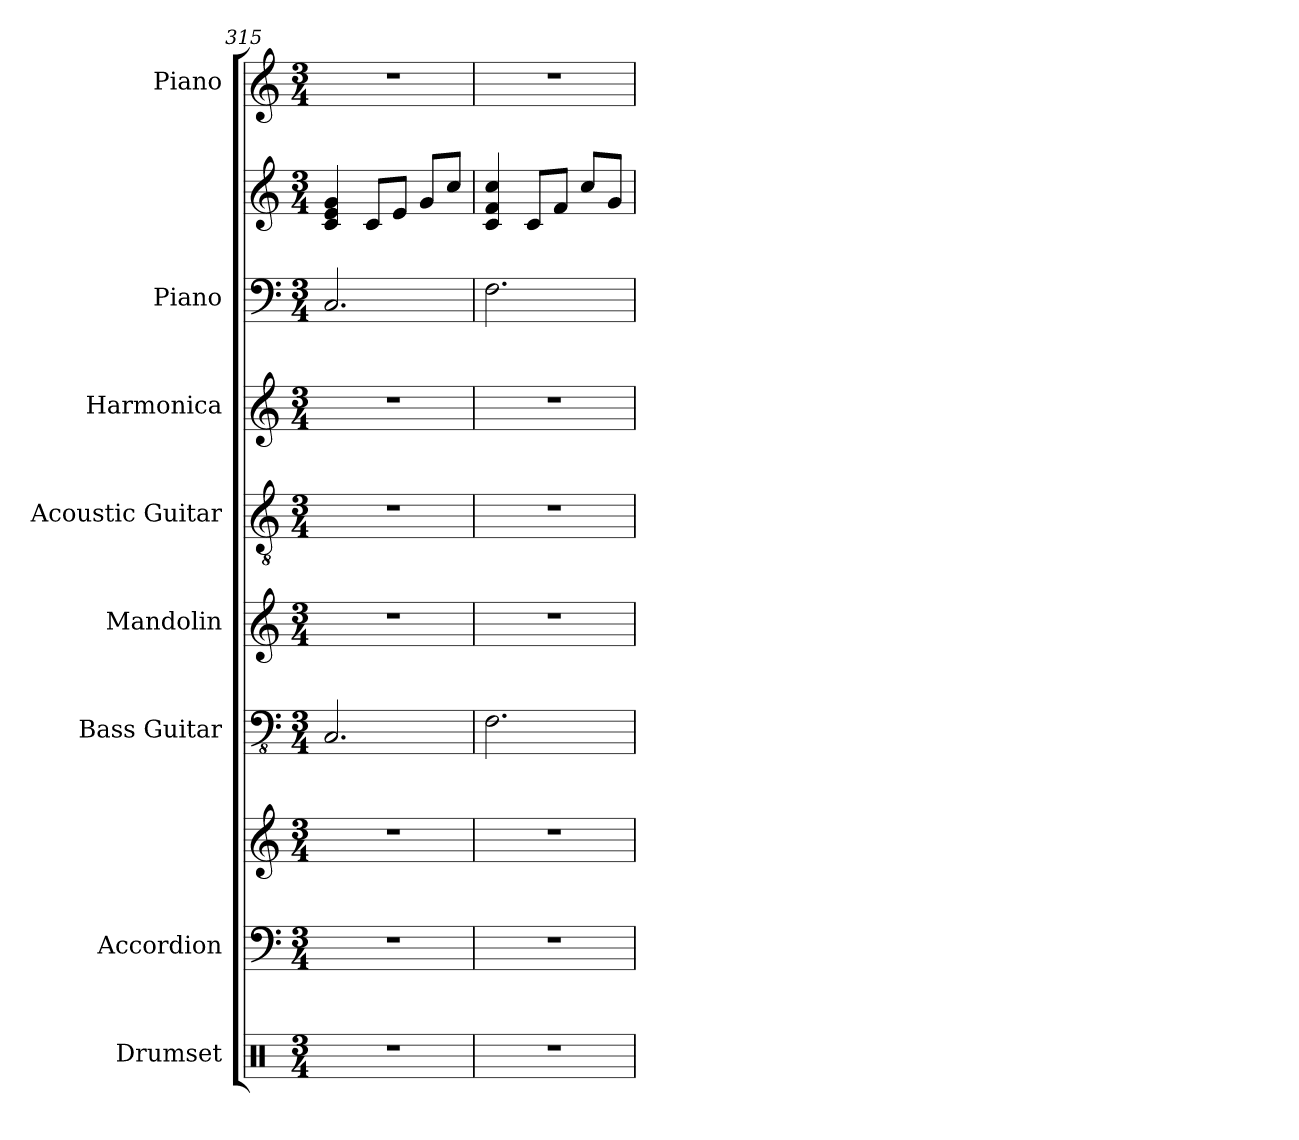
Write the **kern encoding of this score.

**kern	**kern	**kern	**kern	**kern	**kern	**kern	**kern	**kern	**kern
*part8	*part7	*part7	*part6	*part5	*part4	*part3	*part2	*part2	*part1
*staff10	*staff9	*staff8	*staff7	*staff6	*staff5	*staff4	*staff3	*staff2	*staff1
*I"Drumset	*I"Accordion	*	*I"Bass Guitar	*I"Mandolin	*I"Acoustic Guitar	*I"Harmonica	*I"Piano	*	*I"Piano
*I'Drs.	*I'Acc.	*	*I'B. Guit.	*I'Mdn.	*I'Guit.	*I'Harm.	*I'Pno.	*	*I'Pno.
*clefX	*clefF4	*clefG2	*clefFv4	*clefG2	*clefGv2	*clefG2	*clefF4	*clefG2	*clefG2
*k[]	*k[]	*k[]	*k[]	*k[]	*k[]	*k[]	*k[]	*k[]	*k[]
*M3/4	*M3/4	*M3/4	*M3/4	*M3/4	*M3/4	*M3/4	*M3/4	*M3/4	*M3/4
=315	=315	=315	=315	=315	=315	=315	=315	=315	=315
2.r	2.r	2.r	2.CC/	2.r	2.r	2.r	2.C/	4c/ 4e/ 4g/	2.r
.	.	.	.	.	.	.	.	8c/L	.
.	.	.	.	.	.	.	.	8e/J	.
.	.	.	.	.	.	.	.	8g/L	.
.	.	.	.	.	.	.	.	8cc/J	.
=316	=316	=316	=316	=316	=316	=316	=316	=316	=316
*	*	*	*	*	*	*	*	*	*MM156
2.r	2.r	2.r	2.FF\	2.r	2.r	2.r	2.F\	4c/ 4f/ 4cc/	2.r
.	.	.	.	.	.	.	.	8c/L	.
.	.	.	.	.	.	.	.	8f/J	.
.	.	.	.	.	.	.	.	8cc/L	.
.	.	.	.	.	.	.	.	8g/J	.
=	=	=	=	=	=	=	=	=	=
*-	*-	*-	*-	*-	*-	*-	*-	*-	*-
